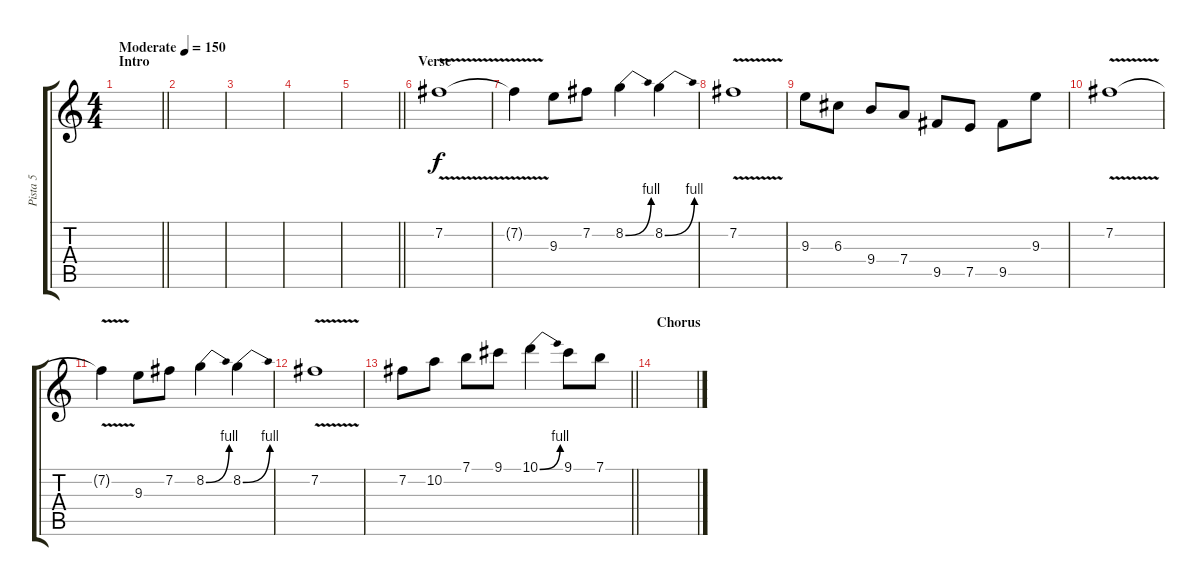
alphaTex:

\track ("Pista 5" "Pista 5") {instrument distortionguitar}
\staff {score tabs}
\tuning (E4 B3 G3 D3 A2 E2) {hide}
\ts (4 4)
\section ("" "Intro")
\tempo (150 "Moderate")
\clef g2
\barLineRight lightlight
\ks c
|
|
|
|
\barLineRight lightlight
|
\section ("" "Verse")
7.2{v}.1 |
7.2{t}.4 9.3.8 7.2.8 8.2{be (bend 0 0 60 4)}.4 8.2{be (bend 0 0 60 4)}.4 |
7.2{v}.1 |
9.3.8 6.3.8 9.4.8 7.4.8 9.5.8 7.5.8 9.5.8 9.3.8 |
7.2{v}.1 |
7.2{t}.4 9.3.8 7.2.8 8.2{be (bend 0 0 60 4)}.4 8.2{be (bend 0 0 60 4)}.4 |
7.2{v}.1 |
\barLineRight lightlight
7.2.8 10.2.8 7.1.8 9.1.8 10.1{be (bend 0 0 60 4)}.4 9.1.8 7.1.8 |
\section ("" "Chorus")
